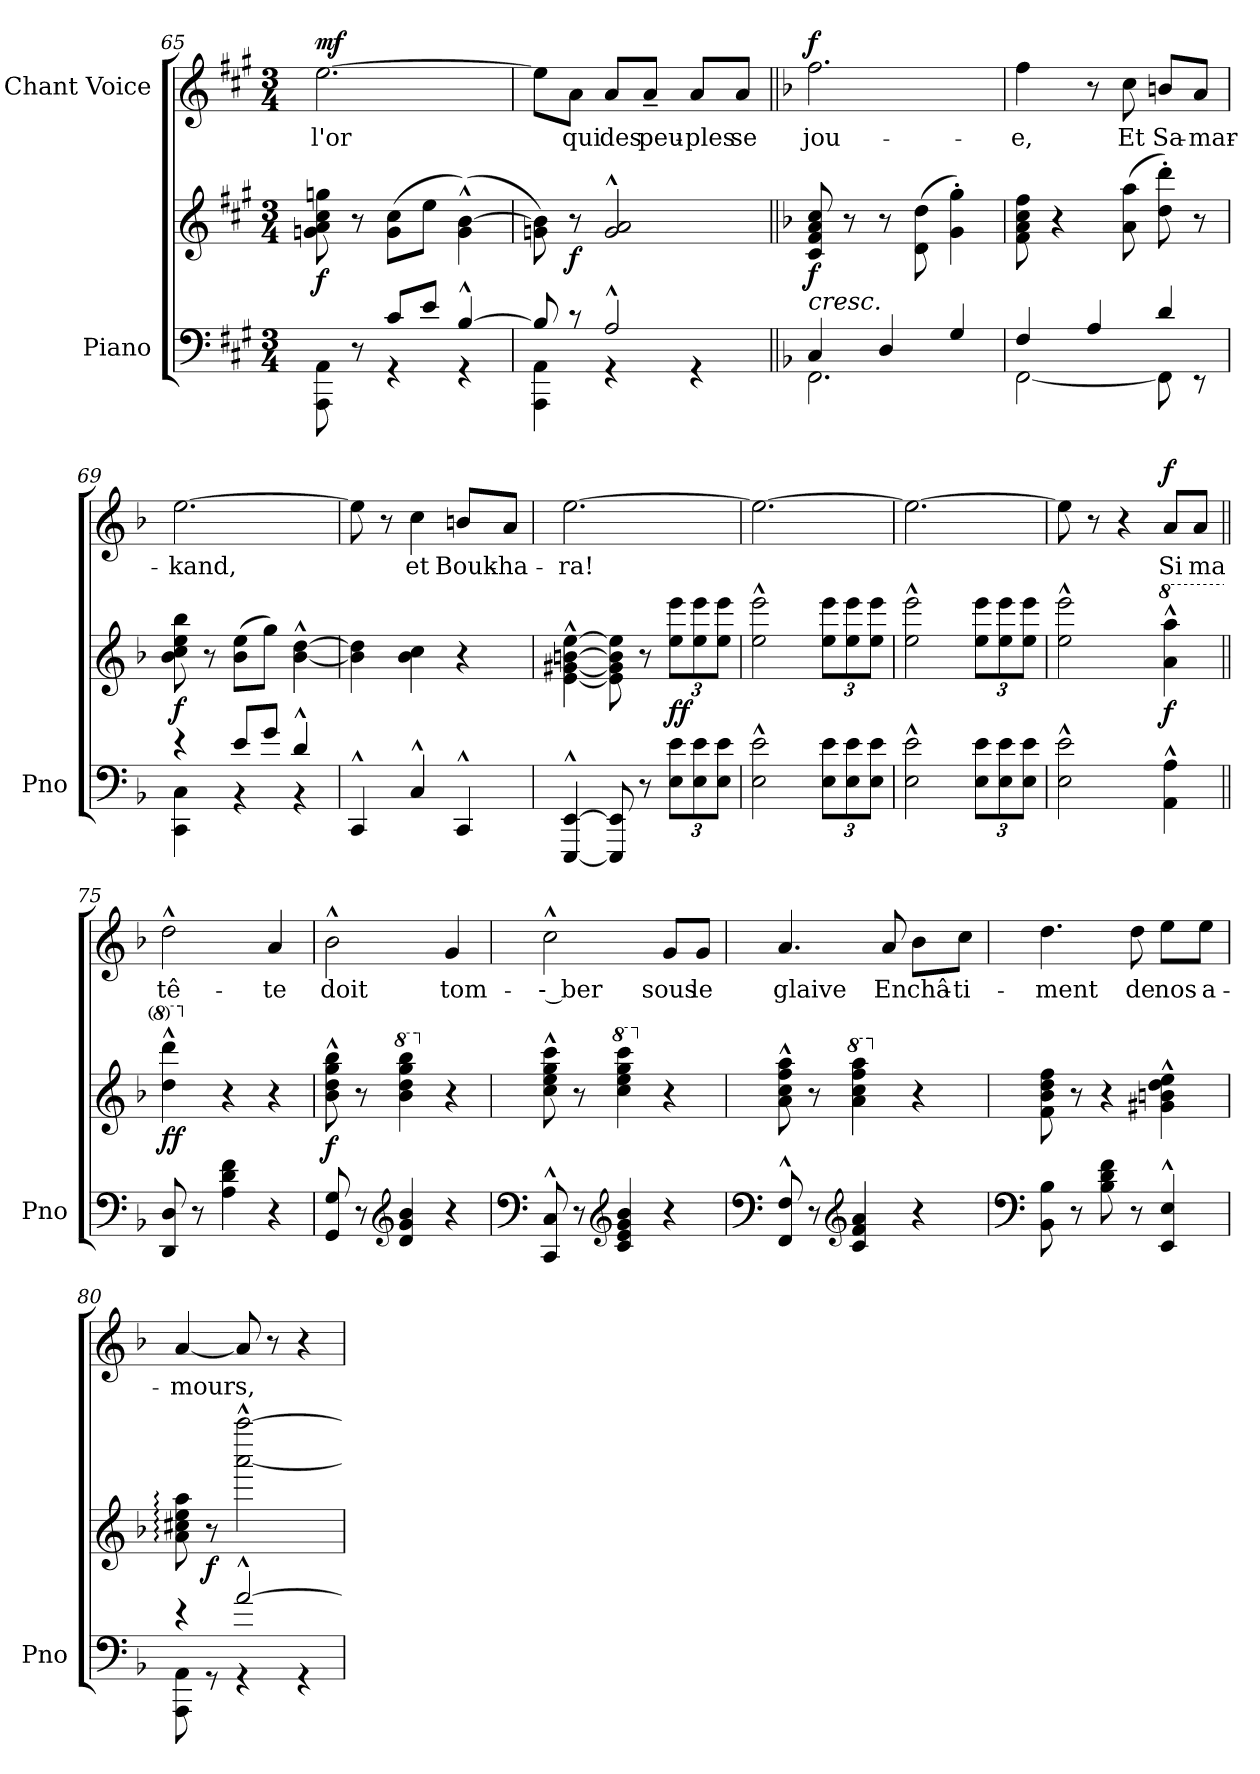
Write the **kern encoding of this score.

**kern	**kern	**dynam	**kern	**text	**dynam
*part2	*part2	*part2	*part1	*part1	*part1
*staff3	*staff2	*staff2/3	*staff1	*staff1	*staff1
*I"Piano	*	*	*I"Chant Voice	*	*
*I'Pno	*	*	*	*	*
*clefF4	*clefG2	*	*clefG2	*	*
*k[f#c#g#]	*k[f#c#g#]	*	*k[f#c#g#]	*	*
*M3/4	*M3/4	*	*M3/4	*	*
=65	=65	=65	=65	=65	=65
*^	*	*	*	*	*
!	!	!	!LO:DY:b	!	!LO:LY:b	!LO:DY:a
4ryy	8AAA\ 8AA\	8gn\ 8a\ 8cc#\ 8ggn\	f	[2.ee\	l'or	mf
.	8r	8r	.	.	.	.
8c#/L	4r	(>8g\ 8cc#\L	.	.	.	.
8e/J	.	8ee\J	.	.	.	.
[4B^^/	4r	(<4g\^^ [4b\^^)	.	.	.	.
=66	=66	=66	=66	=66	=66	=66
!	!	!	!	!	!	!LO:DY:a
!	!	!	!	!	!	!LO:DY:n=1:a
8B/]	4AAA\ 4AA\	8gn\ 8b\])	.	8ee\L]	.	other-dynamics f
!	!	!	!LO:DY:b	!	!LO:LY:b	!
8r	.	8r	f	8a\J	qui	.
!	!	!	!	!	!LO:LY:b	!
2A^^/	4r	2g/^^ 2a/^^	.	8a/L	des	.
!	!	!	!	!	!LO:LY:b	!
.	.	.	.	8a~/J	peu-	.
!	!	!	!	!	!LO:LY:b	!
.	4r	.	.	8a/L	-ples	.
!	!	!	!	!	!LO:LY:b	!
.	.	.	.	8a/J	se	.
!!LO:PB:g=z
=67||	=67||	=67||	=67||	=67||	=67||	=67||
*k[b-]	*	*k[b-]	*	*k[b-]	*	*
!	!	!LO:TX:b:i:t=cresc.	!	!	!	!
!	!	!	!LO:DY:b	!	!LO:LY:b	!LO:DY:a
4C/	2.FF\	8c/ 8f/ 8a/ 8cc/	f	2.ff\	jou-	f
.	.	8r	.	.	.	.
4D/	.	8r	.	.	.	.
.	.	(>8d\ 8dd\	.	.	.	.
4G/	.	4g\' 4gg\')	.	.	.	.
=68	=68	=68	=68	=68	=68	=68
!	!	!	!	!	!LO:LY:b	!
4F/	[2FF\	8f\ 8a\ 8cc\ 8ff\	.	4ff\	-e,	.
.	.	4r	.	.	.	.
4A/	.	.	.	8r	.	.
!	!	!	!	!	!LO:LY:b	!
.	.	(>8a\ 8aa\	.	8cc\	Et	.
!	!	!	!	!	!LO:LY:b	!
4d/	8FF\]	8dd\' 8ddd\')	.	8bn/L	Sa-	.
!	!	!	!	!	!LO:LY:b	!
.	8r	8r	.	8a/J	-mar-	.
=69	=69	=69	=69	=69	=69	=69
!	!	!	!LO:DY:b	!	!LO:LY:b	!
4r	4CC\ 4C\	8b-\ 8cc\ 8ee\ 8bb-\	f	[2.ee\	-kand,	.
.	.	8r	.	.	.	.
8e/L	4r	(>8b-\ 8ee\L	.	.	.	.
8g/J	.	8gg\J)	.	.	.	.
4d^^/	4r	[4b-\^^ [4dd\^^	.	.	.	.
*v	*v	*	*	*	*	*
=70	=70	=70	=70	=70	=70
4CC^^/	4b-\] 4dd\]	.	8ee\]	.	.
.	.	.	8r	.	.
!	!	!	!	!LO:LY:b	!
4C^^/	4b-\ 4cc\	.	4cc\	et	.
!	!	!	!	!LO:LY:b	!
4CC^^/	4r	.	8bn/L	Bouk-	.
!	!	!	!	!LO:LY:b	!
.	.	.	8a/J	-ha-	.
=71	=71	=71	=71	=71	=71
!	!	!	!	!LO:LY:b	!
[4EEE/^^ [4EE/^^	[4e\^^ [4g#X\^^ [4bn\^^ [4ee\^^	.	[2.ee\	-ra!	.
8EEE/] 8EE/]	8e\] 8g#\] 8b\] 8ee\]	.	.	.	.
8r	8r	.	.	.	.
*Xbrackettup	*Xbrackettup	*	*	*	*
!	!	!LO:DY:b	!	!	!
12E\ 12e\L	12ee\ 12eee\L	ff	.	.	.
12E\ 12e\	12ee\ 12eee\	.	.	.	.
12E\ 12e\J	12ee\ 12eee\J	.	.	.	.
!!LO:LB:g=z
=72	=72	=72	=72	=72	=72
2E\^^ 2e\^^	2ee\^^ 2eee\^^	.	2.ee\_	.	.
12E\ 12e\L	12ee\ 12eee\L	.	.	.	.
12E\ 12e\	12ee\ 12eee\	.	.	.	.
12E\ 12e\J	12ee\ 12eee\J	.	.	.	.
=73	=73	=73	=73	=73	=73
2E\^^ 2e\^^	2ee\^^ 2eee\^^	.	2.ee\_	.	.
12E\ 12e\L	12ee\ 12eee\L	.	.	.	.
12E\ 12e\	12ee\ 12eee\	.	.	.	.
12E\ 12e\J	12ee\ 12eee\J	.	.	.	.
=74	=74	=74	=74	=74	=74
2E\^^ 2e\^^	2ee\^^ 2eee\^^	.	8ee\]	.	.
.	.	.	8r	.	.
.	.	.	4r	.	.
*	*8va	*	*	*	*
!	!	!LO:DY:b	!	!LO:LY:b	!LO:DY:a
4AA\^^ 4A\^^	4aa\^^ 4aaa\^^	f	8a/L	Si	f
!	!	!	!	!LO:LY:b	!
.	.	.	8a/J	ma	.
=75||	=75||	=75||	=75||	=75||	=75||
!	!	!LO:DY:b	!	!LO:LY:b	!
8DD/ 8D/	4ddd\^^ 4dddd\^^	ff	2dd^^\	tê-	.
8r	.	.	.	.	.
*	*X8va	*	*	*	*
4A\ 4d\ 4f\	4r	.	.	.	.
!	!	!	!	!LO:LY:b	!
4r	4r	.	4a/	-te	.
=76	=76	=76	=76	=76	=76
!	!	!LO:DY:b	!	!LO:LY:b	!
8GG/ 8G/	8b-\^^ 8dd\^^ 8gg\^^ 8bb-\^^	f	2b-^^\	doit	.
8r	8r	.	.	.	.
*clefG2	*	*	*	*	*
*	*8va	*	*	*	*
4d/ 4g/ 4b-/	4bb-\ 4ddd\ 4ggg\ 4bbb-\	.	.	.	.
*	*X8va	*	*	*	*
!	!	!	!	!LO:LY:b	!
4r	4r	.	4g/	tom-	.
!!LO:LB:g=z
=77	=77	=77	=77	=77	=77
*clefF4	*	*	*	*	*
!	!	!	!	!LO:LY:b	!
8CC/^^ 8C/^^	8cc\^^ 8ee\^^ 8gg\^^ 8ccc\^^	.	2cc^^\	-- ber	.
8r	8r	.	.	.	.
*clefG2	*	*	*	*	*
*	*8va	*	*	*	*
4c/ 4e/ 4g/ 4b-/	4ccc\ 4eee\ 4ggg\ 4cccc\	.	.	.	.
*	*X8va	*	*	*	*
!	!	!	!	!LO:LY:b	!
4r	4r	.	8g/L	sous	.
!	!	!	!	!LO:LY:b	!
.	.	.	8g/J	le	.
=78	=78	=78	=78	=78	=78
*clefF4	*	*	*	*	*
!	!	!	!	!LO:LY:b	!
8FF/^^ 8F/^^	8a\^^ 8cc\^^ 8ff\^^ 8aa\^^	.	4.a/	glaive	.
8r	8r	.	.	.	.
*clefG2	*	*	*	*	*
*	*8va	*	*	*	*
4c/ 4f/ 4a/	4aa\ 4ccc\ 4fff\ 4aaa\	.	.	.	.
!	!	!	!	!LO:LY:b	!
.	.	.	8a/	En	.
*	*X8va	*	*	*	*
!	!	!	!	!LO:LY:b	!
4r	4r	.	8b-\L	châ-	.
!	!	!	!	!LO:LY:b	!
.	.	.	8cc\J	-ti-	.
=79	=79	=79	=79	=79	=79
*clefF4	*	*	*	*	*
!	!	!	!	!LO:LY:b	!
8BB-\ 8B-\	8f\ 8b-\ 8dd\ 8ff\	.	4.dd\	-ment	.
8r	8r	.	.	.	.
8B-\ 8d\ 8f\	4r	.	.	.	.
!	!	!	!	!LO:LY:b	!
8r	.	.	8dd\	de	.
!	!	!	!	!LO:LY:b	!
4EE/^^ 4E/^^	4g#X\^^ 4bn\^^ 4dd\^^ 4ee\^^	.	8ee\L	nos	.
!	!	!	!	!LO:LY:b	!
.	.	.	8ee\J	a-	.
=80	=80	=80	=80	=80	=80
*^	*	*	*	*	*
!	!	!	!	!	!LO:LY:b	!
4r	8AAA\ 8AA\	8a\: 8cc#X\: 8ee\: 8aa\:	.	[4a/	-mours,	.
!	!	!	!LO:DY:b	!	!	!
.	8r	8r	f	.	.	.
[2a^^/	4r	[2aaa\^^ [2aaaa\^^	.	8a/]	.	.
.	.	.	.	8r	.	.
.	4r	.	.	4r	.	.
*v	*v	*	*	*	*	*
=	=	=	=	=	=
*-	*-	*-	*-	*-	*-
